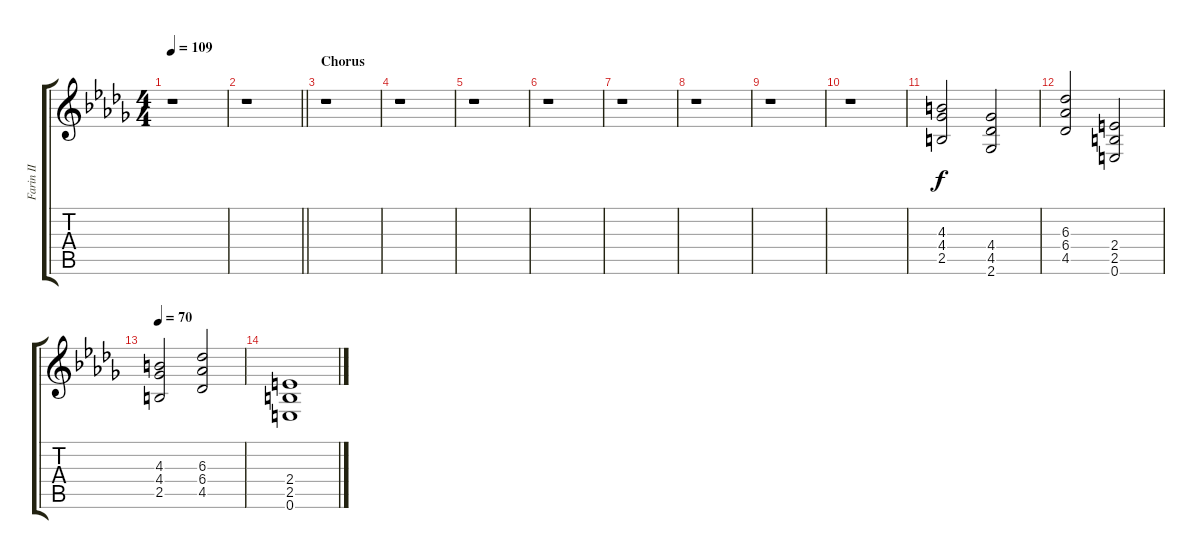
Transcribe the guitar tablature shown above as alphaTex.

\track ("Farin II" "Farin II") {instrument distortionguitar}
\staff {score tabs}
\tuning (E4 B3 G3 D3 A2 E2) {hide}
\ts (4 4)
\tempo 109
\clef g2
\ks bbminor
r.1{dy f} |
\barLineRight lightlight
r.1 |
\section ("" "Chorus")
r.1 |
r.1 |
r.1 |
r.1 |
r.1 |
r.1 |
r.1 |
r.1 |
(4.3 4.4 2.5).2{volume 6 instrument distortionguitar} (4.4 4.5 2.6).2 |
(6.3 6.4 4.5).2 (2.4 2.5 0.6).2 |
\tempo 70
(4.3 4.4 2.5).2 (6.3 6.4 4.5).2 |
(2.4 2.5 0.6).1
